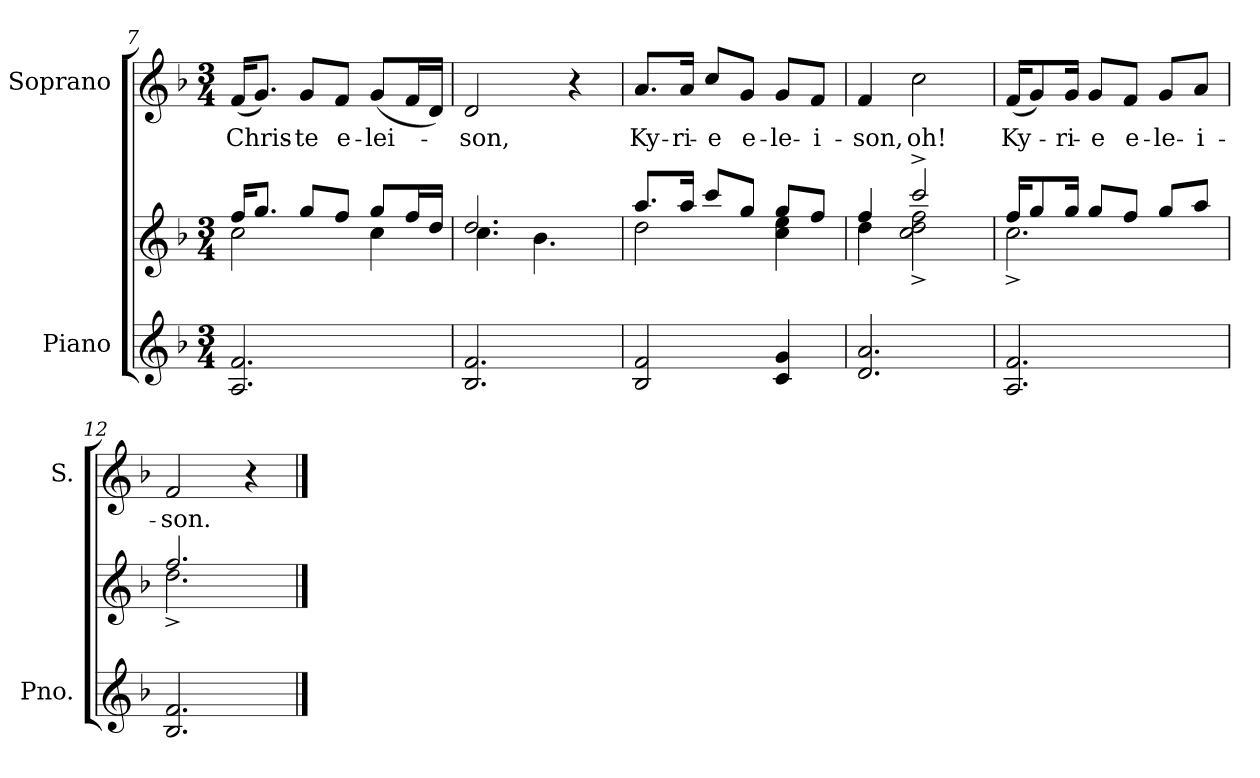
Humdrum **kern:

**kern	**kern	**kern	**text
*part2	*part2	*part1	*part1
*staff3	*staff2	*staff1	*staff1
*I"Piano	*	*I"Soprano	*
*I'Pno.	*	*I'S.	*
!!LO:LB:g=z
*clefG2	*clefG2	*clefG2	*
*k[b-]	*k[b-]	*k[b-]	*
*F:	*F:	*F:	*
*M3/4	*M3/4	*M3/4	*
=7	=7	=7	=7
*	*^	*	*
!	!	!	!	!LO:LY:b:color=#000000
2.Ai/ 2.fi	16ffi/KL	2cci\	(16fi/KL	Chris-
.	8.ggi/J	.	8.gi/J)	.
!	!	!	!	!LO:LY:b:color=#000000
.	8ggi/L	.	8gi/L	-te
!	!	!	!	!LO:LY:b:color=#000000
.	8ffi/J	.	8fi/J	e-
!	!	!	!	!LO:LY:b:color=#000000
.	8ggi/L	4cci\	(8gi/L	-lei-
.	16ffi/L	.	16fi/L	.
.	16ddi/JJ	.	16di/JJ)	.
=8	=8	=8	=8	=8
!	!	!	!	!LO:LY:b:color=#000000
2.B-i/ 2.fi	2.ddi/	4.cci\	2di/	-son,
.	.	4.b-i\	.	.
.	.	.	4r	.
=9	=9	=9	=9	=9
!	!	!	!	!LO:LY:b:color=#000000
2B-i/ 2fi	8.aai/L	2ddi\	8.ai/L	Ky-
!	!	!	!	!LO:LY:b:color=#000000
.	16aai/Jk	.	16ai/Jk	-ri-
!	!	!	!	!LO:LY:b:color=#000000
.	8ccci/L	.	8cci/L	-e
!	!	!	!	!LO:LY:b:color=#000000
.	8ggi/J	.	8gi/J	e-
!	!	!	!	!LO:LY:b:color=#000000
4ci/ 4gi	8ggi/L	4cci\ 4eei	8gi/L	-le-
!	!	!	!	!LO:LY:b:color=#000000
.	8ffi/J	.	8fi/J	-i-
=10	=10	=10	=10	=10
!	!	!	!	!LO:LY:b:color=#000000
2.di/ 2.ai	4ffi/	4ddi\	4fi/	-son,
!	!	!	!	!LO:LY:b:color=#000000
.	2ccc^i/	2cci\^ 2ddi^ 2ffi^	2cci\	oh!
=11	=11	=11	=11	=11
!	!	!	!	!LO:LY:b:color=#000000
2.Ai/ 2.fi	16ffi/KL	2.cc^i\	(16fi/KL	Ky-
.	8ggi/	.	8gi/)	.
!	!	!	!	!LO:LY:b:color=#000000
.	16ggi/Jk	.	16gi/Jk	-ri-
!	!	!	!	!LO:LY:b:color=#000000
.	8ggi/L	.	8gi/L	-e
!	!	!	!	!LO:LY:b:color=#000000
.	8ffi/J	.	8fi/J	e-
!	!	!	!	!LO:LY:b:color=#000000
.	8ggi/L	.	8gi/L	-le-
!	!	!	!	!LO:LY:b:color=#000000
.	8aai/J	.	8ai/J	-i-
=12	=12	=12	=12	=12
!	!	!	!	!LO:LY:b:color=#000000
2.B-i/ 2.fi	2.ffi/	2.dd^i\	2fi/	-son.
.	.	.	4r	.
*	*v	*v	*	*
==	==	==	==
*-	*-	*-	*-
